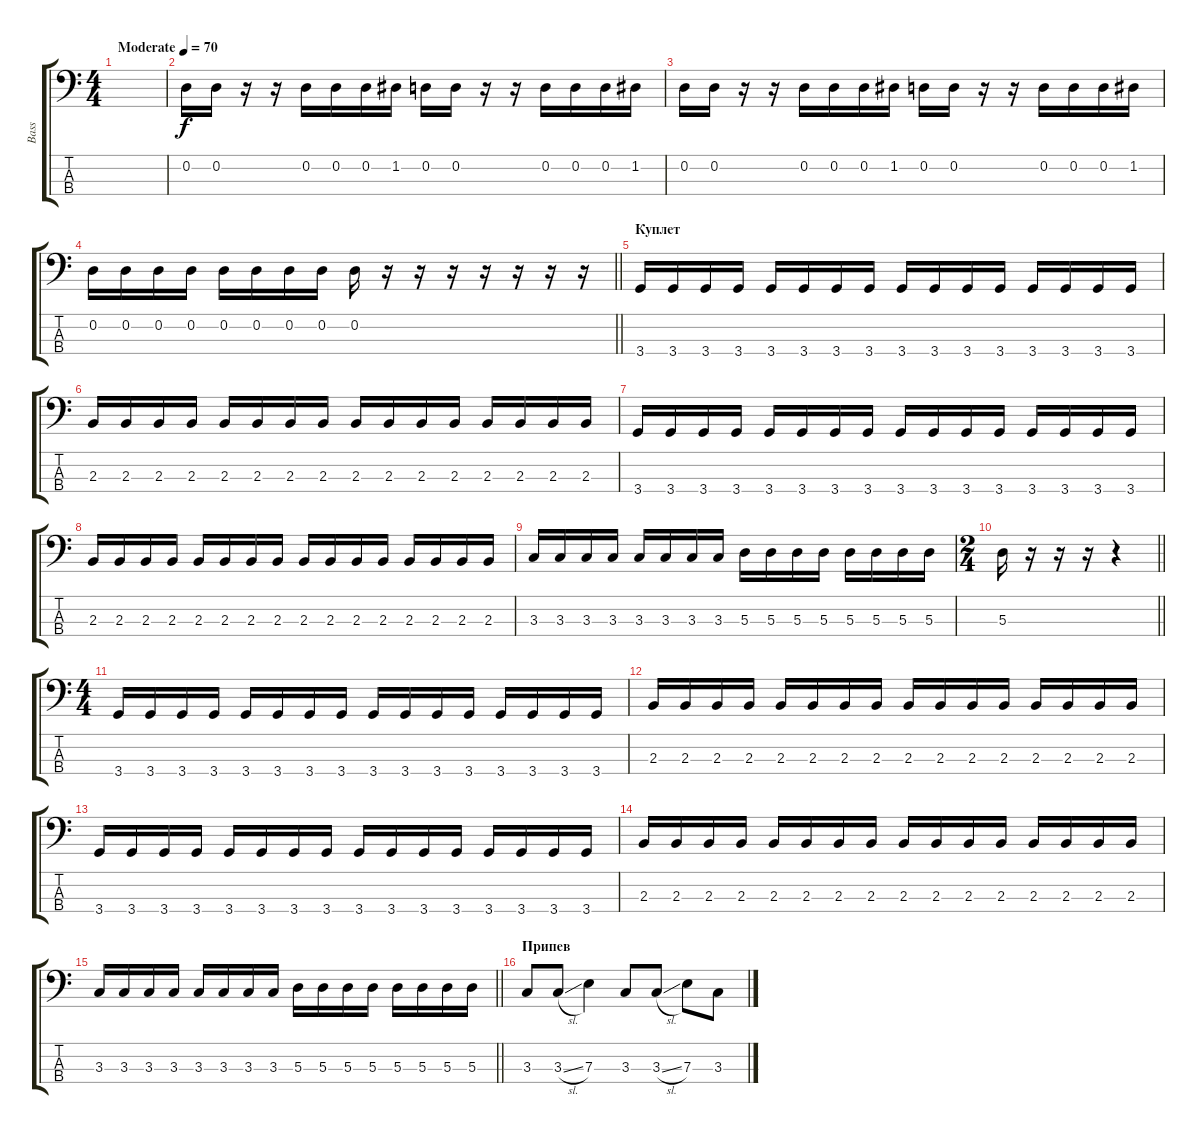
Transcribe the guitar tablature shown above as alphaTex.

\track ("Bass" "Bass") {instrument electricbassfinger}
\staff {score tabs}
\tuning (G2 D2 A1 E1) {hide}
\ts (4 4)
\tempo (70 "Moderate")
\clef f4
\ks c
|
0.2.16 0.2.16 r.16 r.16 0.2.16 0.2.16 0.2.16 1.2.16 0.2.16 0.2.16 r.16 r.16 0.2.16 0.2.16 0.2.16 1.2.16 |
0.2.16 0.2.16 r.16 r.16 0.2.16 0.2.16 0.2.16 1.2.16 0.2.16 0.2.16 r.16 r.16 0.2.16 0.2.16 0.2.16 1.2.16 |
\barLineRight lightlight
0.2.16 0.2.16 0.2.16 0.2.16 0.2.16 0.2.16 0.2.16 0.2.16 0.2.16 r.16 r.16 r.16 r.16 r.16 r.16 r.16 |
\section ("" "Куплет")
3.4.16 3.4.16 3.4.16 3.4.16 3.4.16 3.4.16 3.4.16 3.4.16 3.4.16 3.4.16 3.4.16 3.4.16 3.4.16 3.4.16 3.4.16 3.4.16 |
2.3.16 2.3.16 2.3.16 2.3.16 2.3.16 2.3.16 2.3.16 2.3.16 2.3.16 2.3.16 2.3.16 2.3.16 2.3.16 2.3.16 2.3.16 2.3.16 |
3.4.16 3.4.16 3.4.16 3.4.16 3.4.16 3.4.16 3.4.16 3.4.16 3.4.16 3.4.16 3.4.16 3.4.16 3.4.16 3.4.16 3.4.16 3.4.16 |
2.3.16 2.3.16 2.3.16 2.3.16 2.3.16 2.3.16 2.3.16 2.3.16 2.3.16 2.3.16 2.3.16 2.3.16 2.3.16 2.3.16 2.3.16 2.3.16 |
3.3.16 3.3.16 3.3.16 3.3.16 3.3.16 3.3.16 3.3.16 3.3.16 5.3.16 5.3.16 5.3.16 5.3.16 5.3.16 5.3.16 5.3.16 5.3.16 |
\ts (2 4)
\barLineRight lightlight
5.3.16 r.16 r.16 r.16 r.4 |
\ts (4 4)
3.4.16 3.4.16 3.4.16 3.4.16 3.4.16 3.4.16 3.4.16 3.4.16 3.4.16 3.4.16 3.4.16 3.4.16 3.4.16 3.4.16 3.4.16 3.4.16 |
2.3.16 2.3.16 2.3.16 2.3.16 2.3.16 2.3.16 2.3.16 2.3.16 2.3.16 2.3.16 2.3.16 2.3.16 2.3.16 2.3.16 2.3.16 2.3.16 |
3.4.16 3.4.16 3.4.16 3.4.16 3.4.16 3.4.16 3.4.16 3.4.16 3.4.16 3.4.16 3.4.16 3.4.16 3.4.16 3.4.16 3.4.16 3.4.16 |
2.3.16 2.3.16 2.3.16 2.3.16 2.3.16 2.3.16 2.3.16 2.3.16 2.3.16 2.3.16 2.3.16 2.3.16 2.3.16 2.3.16 2.3.16 2.3.16 |
\barLineRight lightlight
3.3.16 3.3.16 3.3.16 3.3.16 3.3.16 3.3.16 3.3.16 3.3.16 5.3.16 5.3.16 5.3.16 5.3.16 5.3.16 5.3.16 5.3.16 5.3.16 |
\section ("" "Припев")
3.3.8 3.3{sl}.8 7.3.4 3.3.8 3.3{sl}.8 7.3.8 3.3.8
